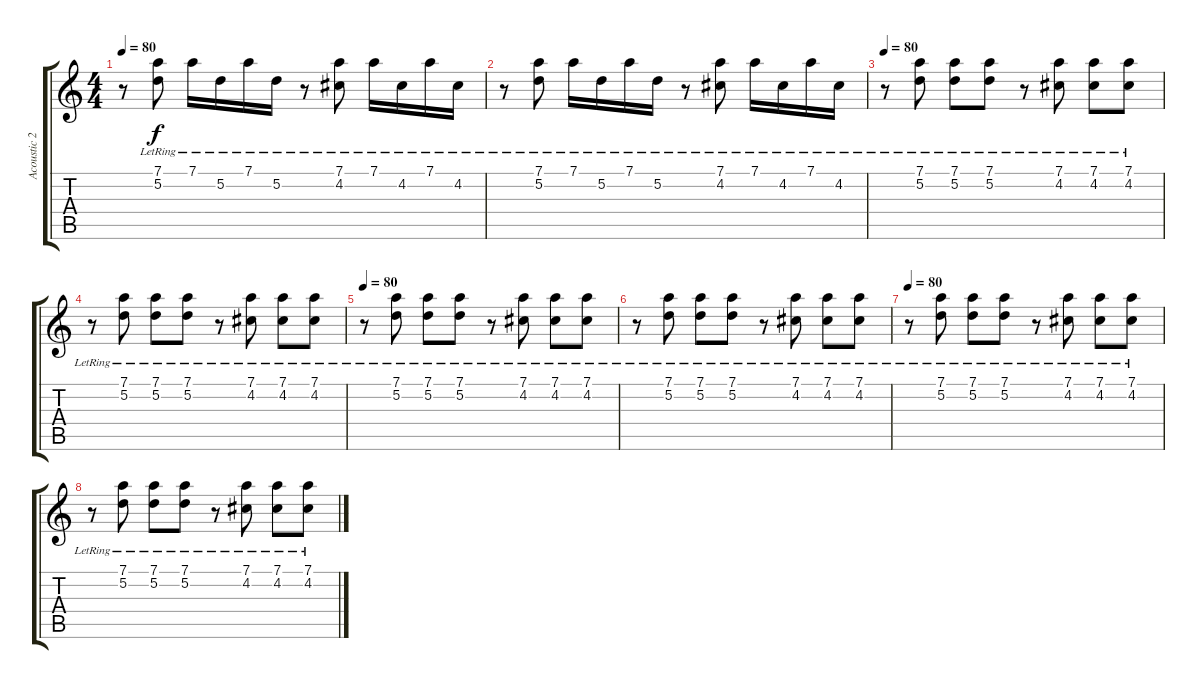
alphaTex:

\track ("Acoustic 2" "Acoustic 2") {instrument acousticguitarsteel}
\staff {score tabs}
\tuning (D4 A3 Gb3 D3 A2 D2) {hide}
\ts (4 4)
\tempo 80
\clef g2
\ks c
r.8{dy f} (7.1{lr} 5.2{lr}).8 7.1{lr}.16 5.2{lr}.16 7.1{lr}.16 5.2{lr}.16 r.8 (7.1{lr} 4.2{lr}).8 7.1{lr}.16 4.2{lr}.16 7.1{lr}.16 4.2{lr}.16 |
r.8 (7.1{lr} 5.2{lr}).8 7.1{lr}.16 5.2{lr}.16 7.1{lr}.16 5.2{lr}.16 r.8 (7.1{lr} 4.2{lr}).8 7.1{lr}.16 4.2{lr}.16 7.1{lr}.16 4.2{lr}.16 |
\tempo 80
r.8 (7.1{lr} 5.2{lr}).8 (7.1{lr} 5.2{lr}).8 (7.1{lr} 5.2{lr}).8 r.8 (7.1{lr} 4.2{lr}).8 (7.1{lr} 4.2{lr}).8 (7.1{lr} 4.2{lr}).8 |
r.8 (7.1{lr} 5.2{lr}).8 (7.1{lr} 5.2{lr}).8 (7.1{lr} 5.2{lr}).8 r.8 (7.1{lr} 4.2{lr}).8 (7.1{lr} 4.2{lr}).8 (7.1{lr} 4.2{lr}).8 |
\tempo 80
r.8 (7.1{lr} 5.2{lr}).8 (7.1{lr} 5.2{lr}).8 (7.1{lr} 5.2{lr}).8 r.8 (7.1{lr} 4.2{lr}).8 (7.1{lr} 4.2{lr}).8 (7.1{lr} 4.2{lr}).8 |
r.8 (7.1{lr} 5.2{lr}).8 (7.1{lr} 5.2{lr}).8 (7.1{lr} 5.2{lr}).8 r.8 (7.1{lr} 4.2{lr}).8 (7.1{lr} 4.2{lr}).8 (7.1{lr} 4.2{lr}).8 |
\tempo 80
r.8 (7.1{lr} 5.2{lr}).8 (7.1{lr} 5.2{lr}).8 (7.1{lr} 5.2{lr}).8 r.8 (7.1{lr} 4.2{lr}).8 (7.1{lr} 4.2{lr}).8 (7.1{lr} 4.2{lr}).8 |
r.8 (7.1{lr} 5.2{lr}).8 (7.1{lr} 5.2{lr}).8 (7.1{lr} 5.2{lr}).8 r.8 (7.1{lr} 4.2{lr}).8 (7.1{lr} 4.2{lr}).8 (7.1{lr} 4.2{lr}).8
